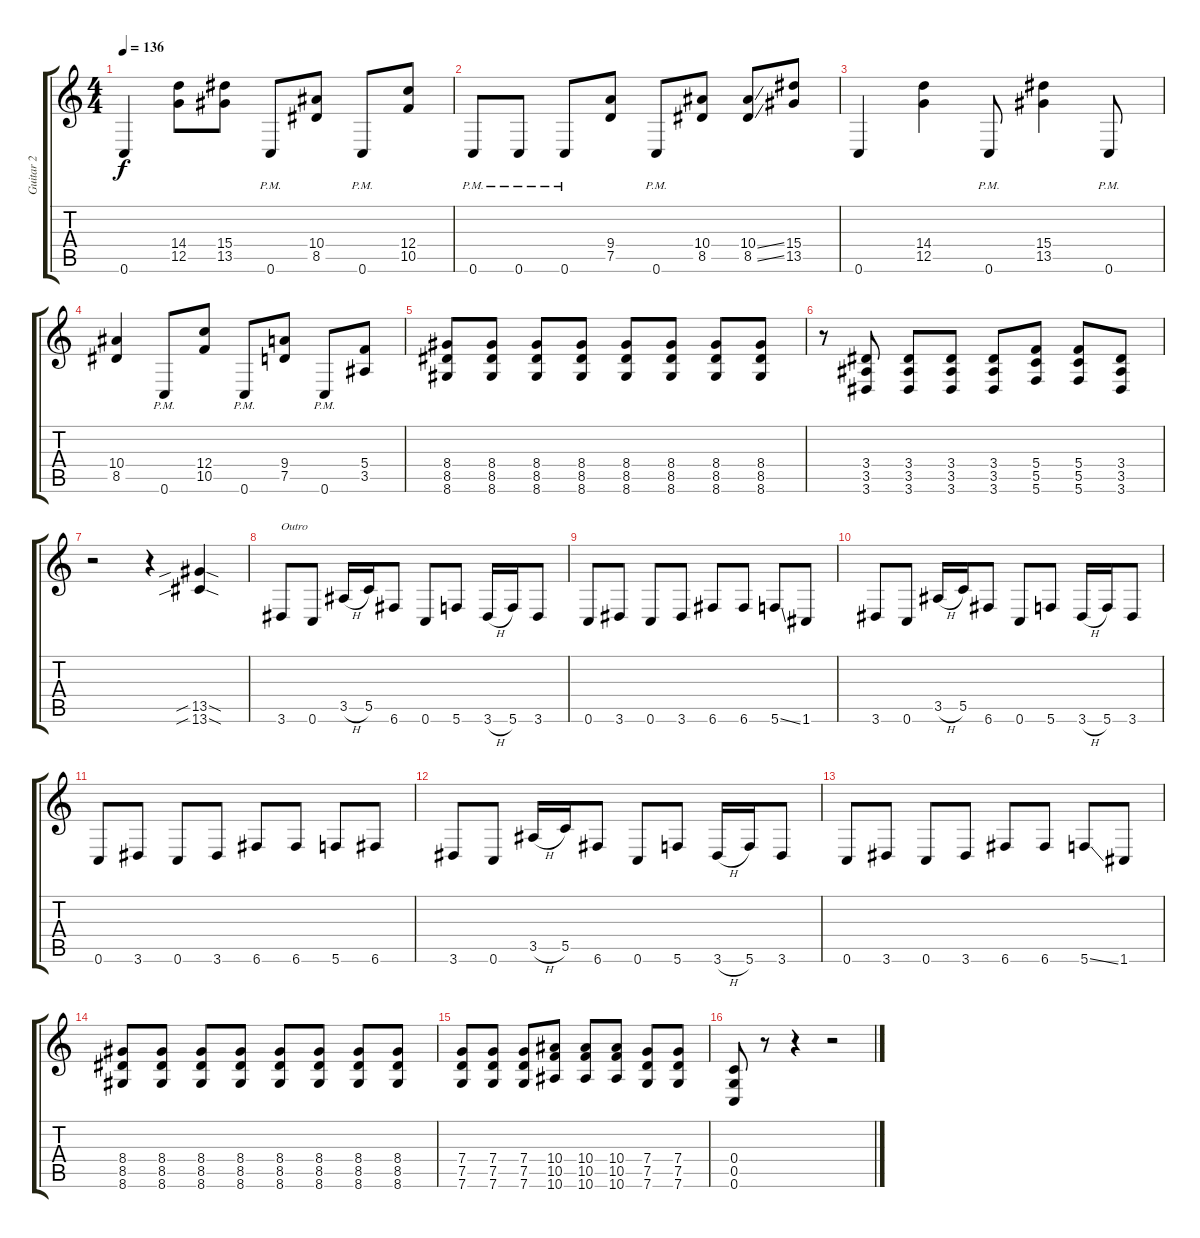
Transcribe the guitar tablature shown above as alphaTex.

\track ("Guitar 2" "Guitar 2") {instrument distortionguitar}
\staff {score tabs}
\tuning (D4 A3 F3 C3 G2 C2) {hide}
\ts (4 4)
\tempo 136
\clef g2
\ks c
0.6.4{dy f} (14.4 12.5).8 (15.4 13.5).8 0.6{pm}.8 (10.4 8.5).8 0.6{pm}.8 (12.4 10.5).8 |
0.6{pm}.8 0.6{pm}.8 0.6{pm}.8 (9.4 7.5).8 0.6{pm}.8 (10.4 8.5).8 (10.4{ss} 8.5{ss}).8 (15.4 13.5).8 |
0.6.4 (14.4 12.5).4 0.6{pm}.8 (15.4 13.5).4 0.6{pm}.8 |
(10.4 8.5).4 0.6{pm}.8 (12.4 10.5).8 0.6{pm}.8 (9.4 7.5).8 0.6{pm}.8 (5.4 3.5).8 |
(8.4 8.5 8.6).8 (8.4 8.5 8.6).8 (8.4 8.5 8.6).8 (8.4 8.5 8.6).8 (8.4 8.5 8.6).8 (8.4 8.5 8.6).8 (8.4 8.5 8.6).8 (8.4 8.5 8.6).8 |
r.8 (3.4 3.5 3.6).8 (3.4 3.5 3.6).8 (3.4 3.5 3.6).8 (3.4 3.5 3.6).8 (5.4 5.5 5.6).8 (5.4 5.5 5.6).8 (3.4 3.5 3.6).8 |
r.2 r.4 (13.5{sib sod} 13.6{sib sod}).4 |
3.6.8{txt "Outro"} 0.6.8 3.5{h}.16 5.5.16 6.6.8 0.6.8 5.6.8 3.6{h}.16 5.6.16 3.6.8 |
0.6.8 3.6.8 0.6.8 3.6.8 6.6.8 6.6.8 5.6{ss}.8 1.6.8 |
3.6.8 0.6.8 3.5{h}.16 5.5.16 6.6.8 0.6.8 5.6.8 3.6{h}.16 5.6.16 3.6.8 |
0.6.8 3.6.8 0.6.8 3.6.8 6.6.8 6.6.8 5.6.8 6.6.8 |
3.6.8 0.6.8 3.5{h}.16 5.5.16 6.6.8 0.6.8 5.6.8 3.6{h}.16 5.6.16 3.6.8 |
0.6.8 3.6.8 0.6.8 3.6.8 6.6.8 6.6.8 5.6{ss}.8 1.6.8 |
(8.4 8.5 8.6).8 (8.4 8.5 8.6).8 (8.4 8.5 8.6).8 (8.4 8.5 8.6).8 (8.4 8.5 8.6).8 (8.4 8.5 8.6).8 (8.4 8.5 8.6).8 (8.4 8.5 8.6).8 |
(7.4 7.5 7.6).8 (7.4 7.5 7.6).8 (7.4 7.5 7.6).8 (10.4 10.5 10.6).8 (10.4 10.5 10.6).8 (10.4 10.5 10.6).8 (7.4 7.5 7.6).8 (7.4 7.5 7.6).8 |
(0.4 0.5 0.6).8 r.8 r.4 r.2
